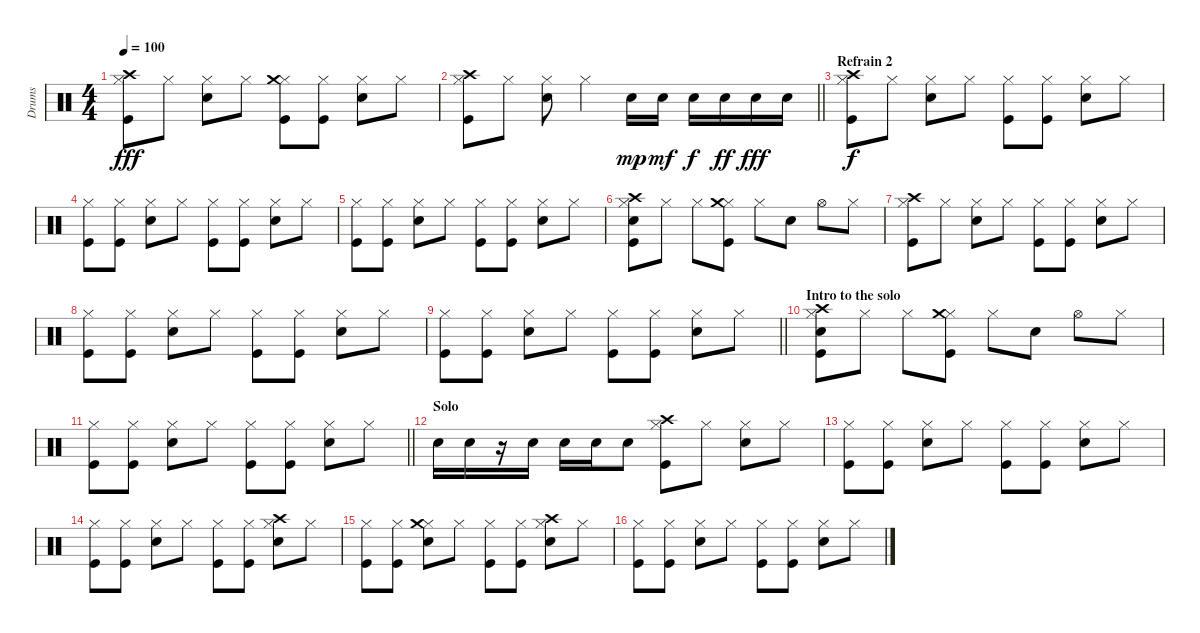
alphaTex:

\track ("Drums" "Drums") {instrument percussion}
\staff {score}
\articulation defaults
\ts (4 4)
\tempo 100
\clef neutral
\ks c
("Kick (hit)" "Hi-Hat (closed)" "Crash high (hit)").8{dy fff} "Hi-Hat (closed)".8 ("Snare (hit) 2" "Hi-Hat (closed)").8 "Hi-Hat (closed)".8 ("Kick (hit)" "Hi-Hat (closed)" "Crash medium (hit)").8 ("Kick (hit)" "Hi-Hat (closed)").8 ("Snare (hit) 2" "Hi-Hat (closed)").8 "Hi-Hat (closed)".8 |
\barLineRight lightlight
("Kick (hit)" "Hi-Hat (closed)" "Crash high (hit)").8 "Hi-Hat (closed)".8 ("Snare (hit) 2" "Hi-Hat (closed)").8 "Hi-Hat (closed)".4 "Snare (hit) 2".16{dy mp} "Snare (hit) 2".16{dy mf} "Snare (hit) 2".16{dy f} "Snare (hit) 2".16{dy ff} "Snare (hit) 2".16{dy fff} "Snare (hit) 2".16 |
\section ("" "Refrain 2")
("Kick (hit)" "Hi-Hat (closed)" "Crash high (hit)").8{dy f} "Hi-Hat (closed)".8 ("Snare (hit) 2" "Hi-Hat (closed)").8 "Hi-Hat (closed)".8 ("Kick (hit)" "Hi-Hat (closed)").8 ("Kick (hit)" "Hi-Hat (closed)").8 ("Snare (hit) 2" "Hi-Hat (closed)").8 "Hi-Hat (closed)".8 |
("Kick (hit)" "Hi-Hat (closed)").8 ("Kick (hit)" "Hi-Hat (closed)").8 ("Snare (hit) 2" "Hi-Hat (closed)").8 "Hi-Hat (closed)".8 ("Kick (hit)" "Hi-Hat (closed)").8 ("Kick (hit)" "Hi-Hat (closed)").8 ("Snare (hit) 2" "Hi-Hat (closed)").8 "Hi-Hat (closed)".8 |
("Kick (hit)" "Hi-Hat (closed)").8 ("Kick (hit)" "Hi-Hat (closed)").8 ("Snare (hit) 2" "Hi-Hat (closed)").8 "Hi-Hat (closed)".8 ("Kick (hit)" "Hi-Hat (closed)").8 ("Kick (hit)" "Hi-Hat (closed)").8 ("Snare (hit) 2" "Hi-Hat (closed)").8 "Hi-Hat (closed)".8 |
("Kick (hit)" "Snare (hit) 2" "Hi-Hat (closed)" "Crash high (hit)").8 "Hi-Hat (closed)".8 "Hi-Hat (closed)".8 ("Kick (hit)" "Hi-Hat (closed)" "Crash medium (hit)").8 "Hi-Hat (closed)".8 "Snare (hit) 2".8 "Hi-Hat (open)".8 "Hi-Hat (closed)".8 |
("Kick (hit)" "Hi-Hat (closed)" "Crash high (hit)").8 "Hi-Hat (closed)".8 ("Snare (hit) 2" "Hi-Hat (closed)").8 "Hi-Hat (closed)".8 ("Kick (hit)" "Hi-Hat (closed)").8 ("Kick (hit)" "Hi-Hat (closed)").8 ("Snare (hit) 2" "Hi-Hat (closed)").8 "Hi-Hat (closed)".8 |
("Kick (hit)" "Hi-Hat (closed)").8 ("Kick (hit)" "Hi-Hat (closed)").8 ("Snare (hit) 2" "Hi-Hat (closed)").8 "Hi-Hat (closed)".8 ("Kick (hit)" "Hi-Hat (closed)").8 ("Kick (hit)" "Hi-Hat (closed)").8 ("Snare (hit) 2" "Hi-Hat (closed)").8 "Hi-Hat (closed)".8 |
\barLineRight lightlight
("Kick (hit)" "Hi-Hat (closed)").8 ("Kick (hit)" "Hi-Hat (closed)").8 ("Snare (hit) 2" "Hi-Hat (closed)").8 "Hi-Hat (closed)".8 ("Kick (hit)" "Hi-Hat (closed)").8 ("Kick (hit)" "Hi-Hat (closed)").8 ("Snare (hit) 2" "Hi-Hat (closed)").8 "Hi-Hat (closed)".8 |
\section ("" "Intro to the solo")
("Kick (hit)" "Snare (hit) 2" "Hi-Hat (closed)" "Crash high (hit)").8 "Hi-Hat (closed)".8 "Hi-Hat (closed)".8 ("Kick (hit)" "Hi-Hat (closed)" "Crash medium (hit)").8 "Hi-Hat (closed)".8 "Snare (hit) 2".8 "Hi-Hat (open)".8 "Hi-Hat (closed)".8 |
\barLineRight lightlight
("Kick (hit)" "Hi-Hat (closed)").8 ("Kick (hit)" "Hi-Hat (closed)").8 ("Snare (hit) 2" "Hi-Hat (closed)").8 "Hi-Hat (closed)".8 ("Kick (hit)" "Hi-Hat (closed)").8 ("Kick (hit)" "Hi-Hat (closed)").8 ("Snare (hit) 2" "Hi-Hat (closed)").8 "Hi-Hat (closed)".8 |
\section ("" "Solo")
"Snare (hit) 2".16 "Snare (hit) 2".16 r.16 "Snare (hit) 2".16 "Snare (hit) 2".16 "Snare (hit) 2".16 "Snare (hit) 2".8 ("Kick (hit)" "Hi-Hat (closed)" "Crash high (hit)").8 "Hi-Hat (closed)".8 ("Snare (hit) 2" "Hi-Hat (closed)").8 "Hi-Hat (closed)".8 |
("Kick (hit)" "Hi-Hat (closed)").8 ("Kick (hit)" "Hi-Hat (closed)").8 ("Snare (hit) 2" "Hi-Hat (closed)").8 "Hi-Hat (closed)".8 ("Kick (hit)" "Hi-Hat (closed)").8 ("Kick (hit)" "Hi-Hat (closed)").8 ("Snare (hit) 2" "Hi-Hat (closed)").8 "Hi-Hat (closed)".8 |
("Kick (hit)" "Hi-Hat (closed)").8 ("Kick (hit)" "Hi-Hat (closed)").8 ("Snare (hit) 2" "Hi-Hat (closed)").8 "Hi-Hat (closed)".8 ("Kick (hit)" "Hi-Hat (closed)").8 ("Kick (hit)" "Hi-Hat (closed)").8 ("Snare (hit) 2" "Hi-Hat (closed)" "Crash high (hit)").8 "Hi-Hat (closed)".8 |
("Kick (hit)" "Hi-Hat (closed)").8 ("Kick (hit)" "Hi-Hat (closed)").8 ("Snare (hit) 2" "Hi-Hat (closed)" "Crash medium (hit)").8 "Hi-Hat (closed)".8 ("Kick (hit)" "Hi-Hat (closed)").8 ("Kick (hit)" "Hi-Hat (closed)").8 ("Snare (hit) 2" "Hi-Hat (closed)" "Crash high (hit)").8 "Hi-Hat (closed)".8 |
("Kick (hit)" "Hi-Hat (closed)").8 ("Kick (hit)" "Hi-Hat (closed)").8 ("Snare (hit) 2" "Hi-Hat (closed)").8 "Hi-Hat (closed)".8 ("Kick (hit)" "Hi-Hat (closed)").8 ("Kick (hit)" "Hi-Hat (closed)").8 ("Snare (hit) 2" "Hi-Hat (closed)").8 "Hi-Hat (closed)".8
